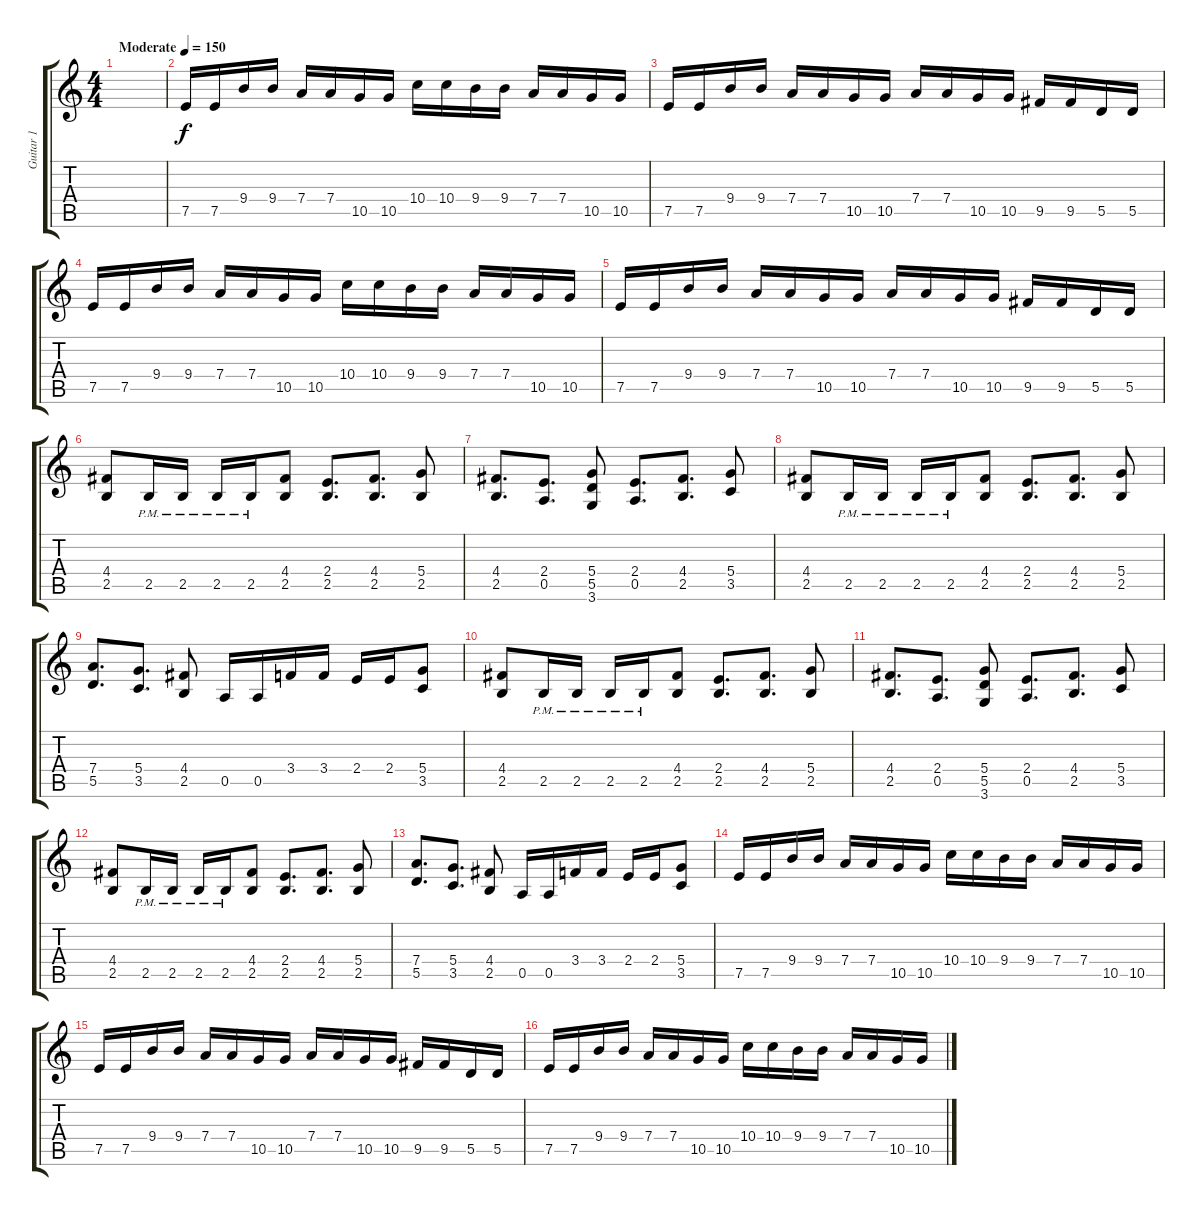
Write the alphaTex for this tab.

\track ("Guitar 1" "Guitar 1") {instrument distortionguitar}
\staff {score tabs}
\tuning (E4 B3 G3 D3 A2 E2) {hide}
\ts (4 4)
\tempo (150 "Moderate")
\clef g2
\ks c
|
7.5.16 7.5.16 9.4.16 9.4.16 7.4.16 7.4.16 10.5.16 10.5.16 10.4.16 10.4.16 9.4.16 9.4.16 7.4.16 7.4.16 10.5.16 10.5.16 |
7.5.16 7.5.16 9.4.16 9.4.16 7.4.16 7.4.16 10.5.16 10.5.16 7.4.16 7.4.16 10.5.16 10.5.16 9.5.16 9.5.16 5.5.16 5.5.16 |
7.5.16 7.5.16 9.4.16 9.4.16 7.4.16 7.4.16 10.5.16 10.5.16 10.4.16 10.4.16 9.4.16 9.4.16 7.4.16 7.4.16 10.5.16 10.5.16 |
7.5.16 7.5.16 9.4.16 9.4.16 7.4.16 7.4.16 10.5.16 10.5.16 7.4.16 7.4.16 10.5.16 10.5.16 9.5.16 9.5.16 5.5.16 5.5.16 |
(4.4 2.5).8 2.5{pm}.16 2.5{pm}.16 2.5{pm}.16 2.5{pm}.16 (4.4 2.5).8 (2.4 2.5).8{d} (4.4 2.5).8{d} (5.4 2.5).8 |
(4.4 2.5).8{d} (2.4 0.5).8{d} (5.4 5.5 3.6).8 (2.4 0.5).8{d} (4.4 2.5).8{d} (5.4 3.5).8 |
(4.4 2.5).8 2.5{pm}.16 2.5{pm}.16 2.5{pm}.16 2.5{pm}.16 (4.4 2.5).8 (2.4 2.5).8{d} (4.4 2.5).8{d} (5.4 2.5).8 |
(7.4 5.5).8{d} (5.4 3.5).8{d} (4.4 2.5).8 0.5.16 0.5.16 3.4.16 3.4.16 2.4.16 2.4.16 (5.4 3.5).8 |
(4.4 2.5).8 2.5{pm}.16 2.5{pm}.16 2.5{pm}.16 2.5{pm}.16 (4.4 2.5).8 (2.4 2.5).8{d} (4.4 2.5).8{d} (5.4 2.5).8 |
(4.4 2.5).8{d} (2.4 0.5).8{d} (5.4 5.5 3.6).8 (2.4 0.5).8{d} (4.4 2.5).8{d} (5.4 3.5).8 |
(4.4 2.5).8 2.5{pm}.16 2.5{pm}.16 2.5{pm}.16 2.5{pm}.16 (4.4 2.5).8 (2.4 2.5).8{d} (4.4 2.5).8{d} (5.4 2.5).8 |
(7.4 5.5).8{d} (5.4 3.5).8{d} (4.4 2.5).8 0.5.16 0.5.16 3.4.16 3.4.16 2.4.16 2.4.16 (5.4 3.5).8 |
7.5.16 7.5.16 9.4.16 9.4.16 7.4.16 7.4.16 10.5.16 10.5.16 10.4.16 10.4.16 9.4.16 9.4.16 7.4.16 7.4.16 10.5.16 10.5.16 |
7.5.16 7.5.16 9.4.16 9.4.16 7.4.16 7.4.16 10.5.16 10.5.16 7.4.16 7.4.16 10.5.16 10.5.16 9.5.16 9.5.16 5.5.16 5.5.16 |
7.5.16 7.5.16 9.4.16 9.4.16 7.4.16 7.4.16 10.5.16 10.5.16 10.4.16 10.4.16 9.4.16 9.4.16 7.4.16 7.4.16 10.5.16 10.5.16
